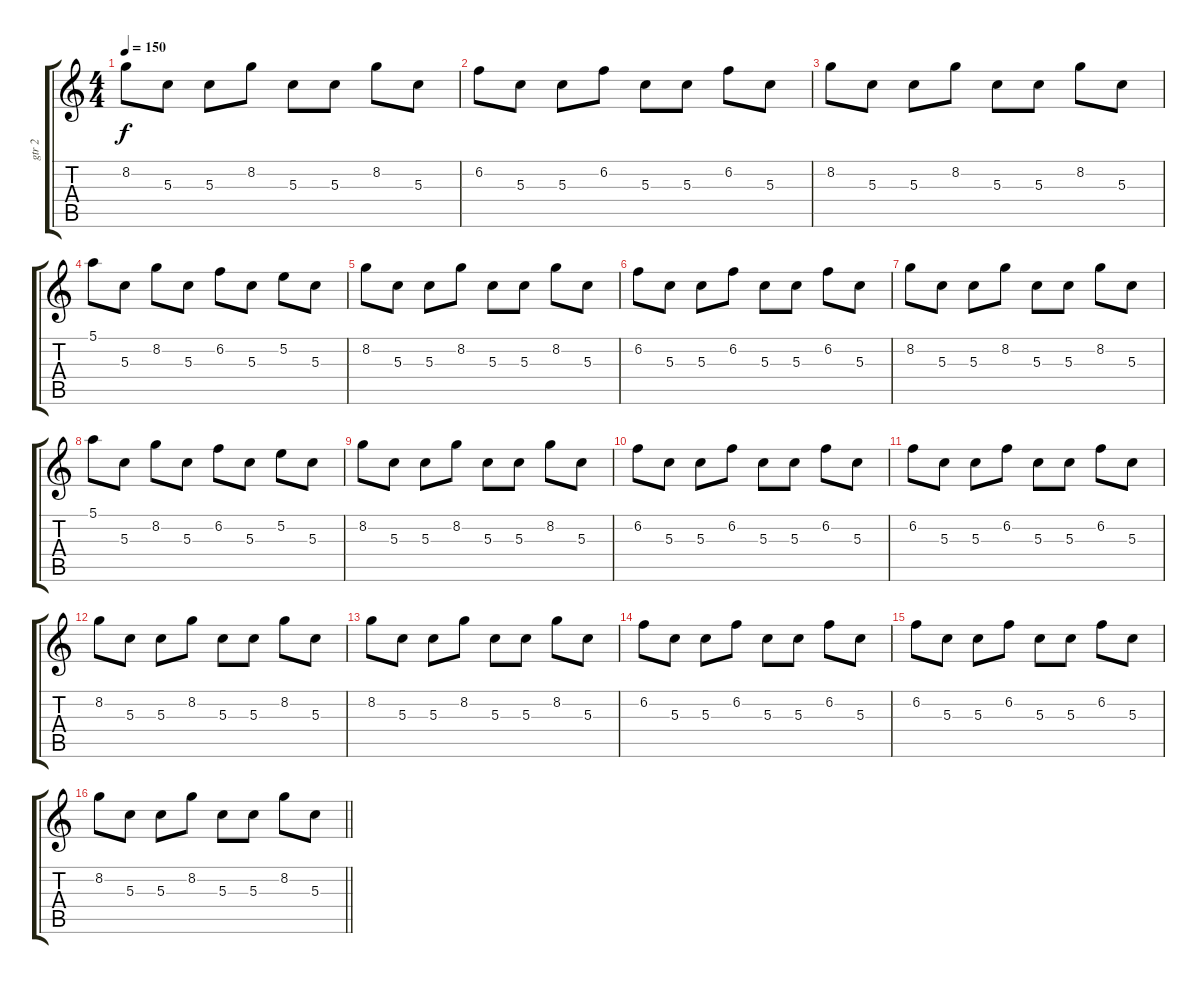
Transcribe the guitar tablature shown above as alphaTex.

\track ("gtr 2" "gtr 2") {instrument distortionguitar}
\staff {score tabs}
\tuning (E4 B3 G3 D3 A2 E2) {hide}
\ts (4 4)
\tempo 150
\clef g2
\ks c
8.2.8{dy f instrument distortionguitar} 5.3.8 5.3.8 8.2.8 5.3.8 5.3.8 8.2.8 5.3.8 |
6.2.8 5.3.8 5.3.8 6.2.8 5.3.8 5.3.8 6.2.8 5.3.8 |
8.2.8 5.3.8 5.3.8 8.2.8 5.3.8 5.3.8 8.2.8 5.3.8 |
5.1.8 5.3.8 8.2.8 5.3.8 6.2.8 5.3.8 5.2.8 5.3.8 |
8.2.8 5.3.8 5.3.8 8.2.8 5.3.8 5.3.8 8.2.8 5.3.8 |
6.2.8 5.3.8 5.3.8 6.2.8 5.3.8 5.3.8 6.2.8 5.3.8 |
8.2.8 5.3.8 5.3.8 8.2.8 5.3.8 5.3.8 8.2.8 5.3.8 |
5.1.8 5.3.8 8.2.8 5.3.8 6.2.8 5.3.8 5.2.8 5.3.8 |
8.2.8 5.3.8 5.3.8 8.2.8 5.3.8 5.3.8 8.2.8 5.3.8 |
6.2.8 5.3.8 5.3.8 6.2.8 5.3.8 5.3.8 6.2.8 5.3.8 |
6.2.8 5.3.8 5.3.8 6.2.8 5.3.8 5.3.8 6.2.8 5.3.8 |
8.2.8 5.3.8 5.3.8 8.2.8 5.3.8 5.3.8 8.2.8 5.3.8 |
8.2.8 5.3.8 5.3.8 8.2.8 5.3.8 5.3.8 8.2.8 5.3.8 |
6.2.8 5.3.8 5.3.8 6.2.8 5.3.8 5.3.8 6.2.8 5.3.8 |
6.2.8 5.3.8 5.3.8 6.2.8 5.3.8 5.3.8 6.2.8 5.3.8 |
\barLineRight lightlight
8.2.8 5.3.8 5.3.8 8.2.8 5.3.8 5.3.8 8.2.8 5.3.8
